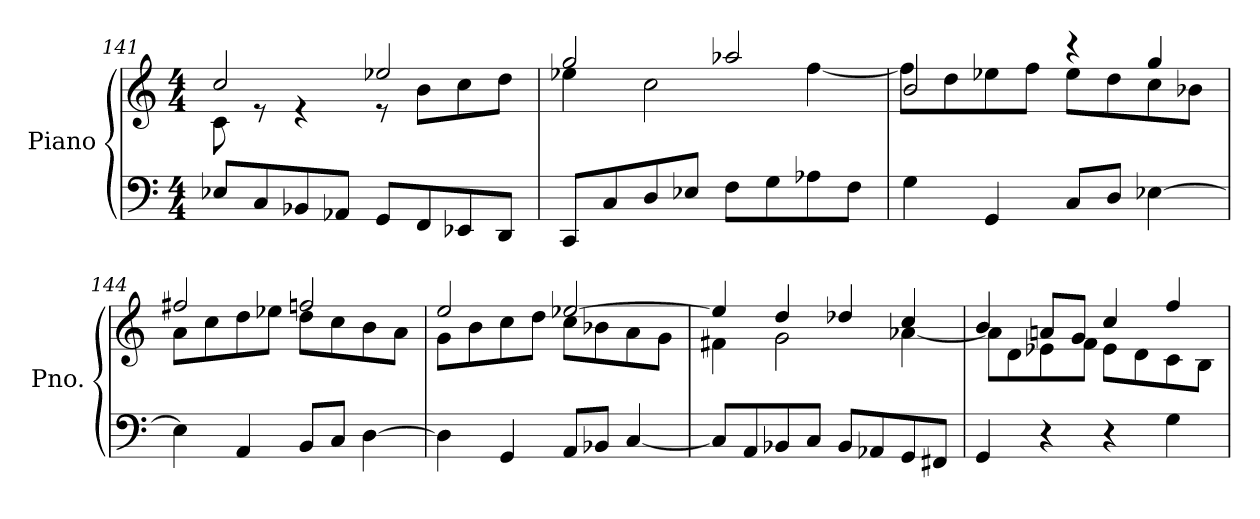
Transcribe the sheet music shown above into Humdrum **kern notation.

**kern	**kern
*part1	*part1
*staff2	*staff1
*I"Piano	*
*I'Pno.	*
*clefF4	*clefG2
*k[]	*k[]
*M4/4	*M4/4
=141	=141
*	*^
8E-X/L	2cc/	8c\
8C/	.	8r
8BB-X/	.	4r
8AA-X/J	.	.
8GG/L	2ee-X/	8r
8FF/	.	8b\L
8EE-X/	.	8cc\
8DD/J	.	8dd\J
=142	=142	=142
8CC/L	2gg/	4ee-X\
8C/	.	.
8D/	.	2cc\
8E-X/J	.	.
8F\L	2aa-X/	.
8G\	.	.
8A-X\	.	[4ff\
8F\J	.	.
=143	=143	=143
4G\	2b/	8ff\L]
.	.	8dd\
4GG/	.	8ee-X\
.	.	8ff\J
8C/L	4r	8ee-\L
8D/J	.	8dd\
[4E-X\	4gg/	8cc\
.	.	8b-X\J
=144	=144	=144
4E-\]	2ff#X/	8a\L
.	.	8cc\
4AA/	.	8dd\
.	.	8ee-X\J
8BB/L	2ffn/	8dd\L
8C/J	.	8cc\
[4D\	.	8b\
.	.	8a\J
=145	=145	=145
4D\]	2ee/	8g\L
.	.	8b\
4GG/	.	8cc\
.	.	8dd\J
8AA/L	[2ee-X/	8cc\L
8BB-X/J	.	8b-X\
[4C/	.	8a\
.	.	8g\J
=146	=146	=146
8C/L]	4ee-/]	4f#X\
8AA/	.	.
8BB-X/	4dd/	2g\
8C/J	.	.
8BB-/L	4dd-X/	.
8AA-X/	.	.
8GG/	4cc/	[4a-X\
8FF#X/J	.	.
=147	=147	=147
4GG/	4b/	8a-\L]
.	.	8d\
4r	8an/L	8e-X\
.	8g/J	8f\J
4r	4cc/	8e-\L
.	.	8d\
4G\	4ff/	8c\
.	.	8B\J
*	*v	*v
=	=
*-	*-
